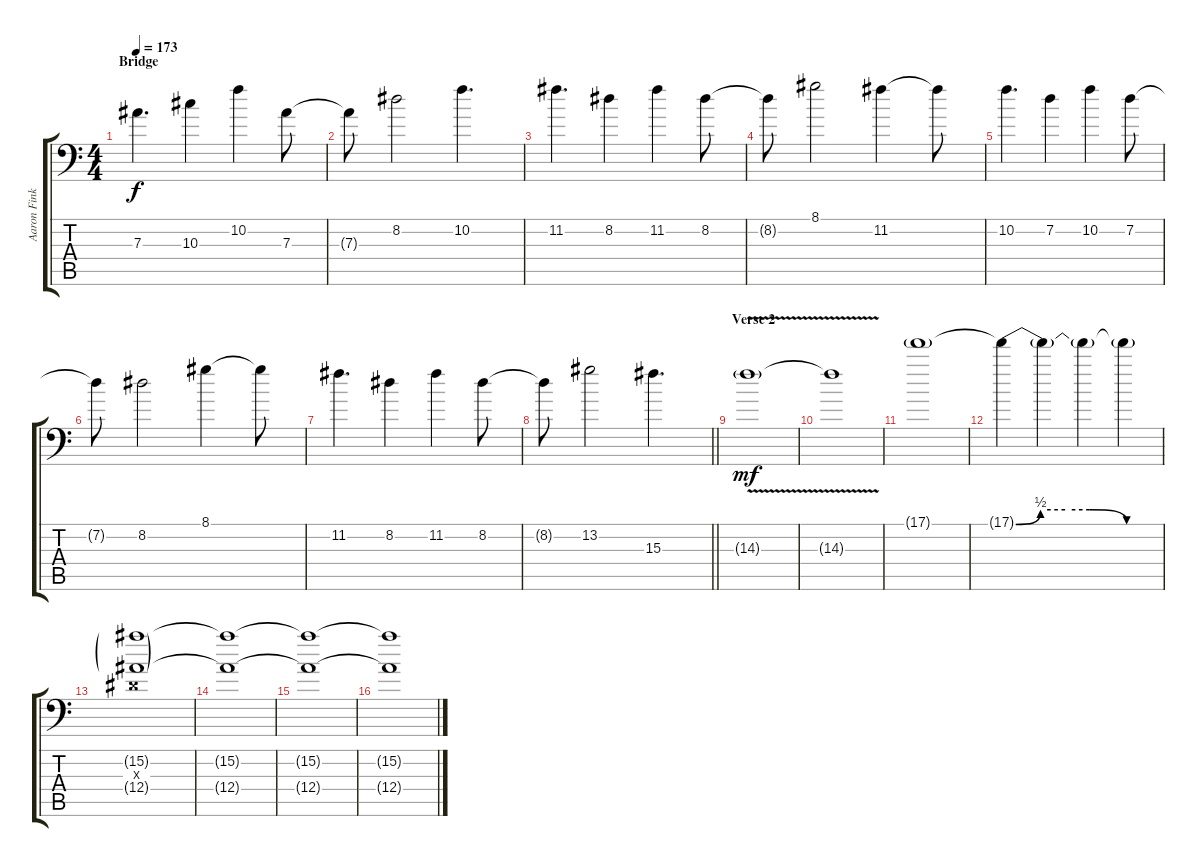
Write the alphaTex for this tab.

\track ("Aaron Fink" "Aaron Fink") {instrument distortionguitar}
\staff {score tabs}
\tuning (C4 G3 Eb3 Bb2 F2 Bb1) {hide}
\ts (4 4)
\section ("" "Bridge")
\tempo 173
\clef f4
\ks c
7.3.4{d dy f instrument distortionguitar} 10.3.4 10.2.4 7.3.8 |
7.3{t}.8 8.2.2 10.2.4{d} |
11.2.4{d} 8.2.4 11.2.4 8.2.8 |
8.2{t}.8 8.1.2 11.2.4 11.2{t}.8 |
10.2.4{d} 7.2.4 10.2.4 7.2.8 |
7.2{t}.8 8.2.2 8.1.4 8.1{t}.8 |
11.2.4{d} 8.2.4 11.2.4 8.2.8 |
\barLineRight lightlight
8.2{t}.8 13.2.2 15.3.4{d} |
\section ("" "Verse 2")
14.3{v g}.1{dy mf} |
14.3{t}.1 |
17.1{g}.1 |
17.1{be (custom 0 0 10 2 20 2 30 2 45 0 60 0) t}.4 17.1{t}.4 17.1{t}.4 17.1{t}.4 |
(15.2{g} 0.3{x} 12.4{g}).1{volume 8} |
(15.2{t} 12.4{t}).1 |
(15.2{t} 12.4{t}).1 |
(15.2{t} 12.4{t}).1
